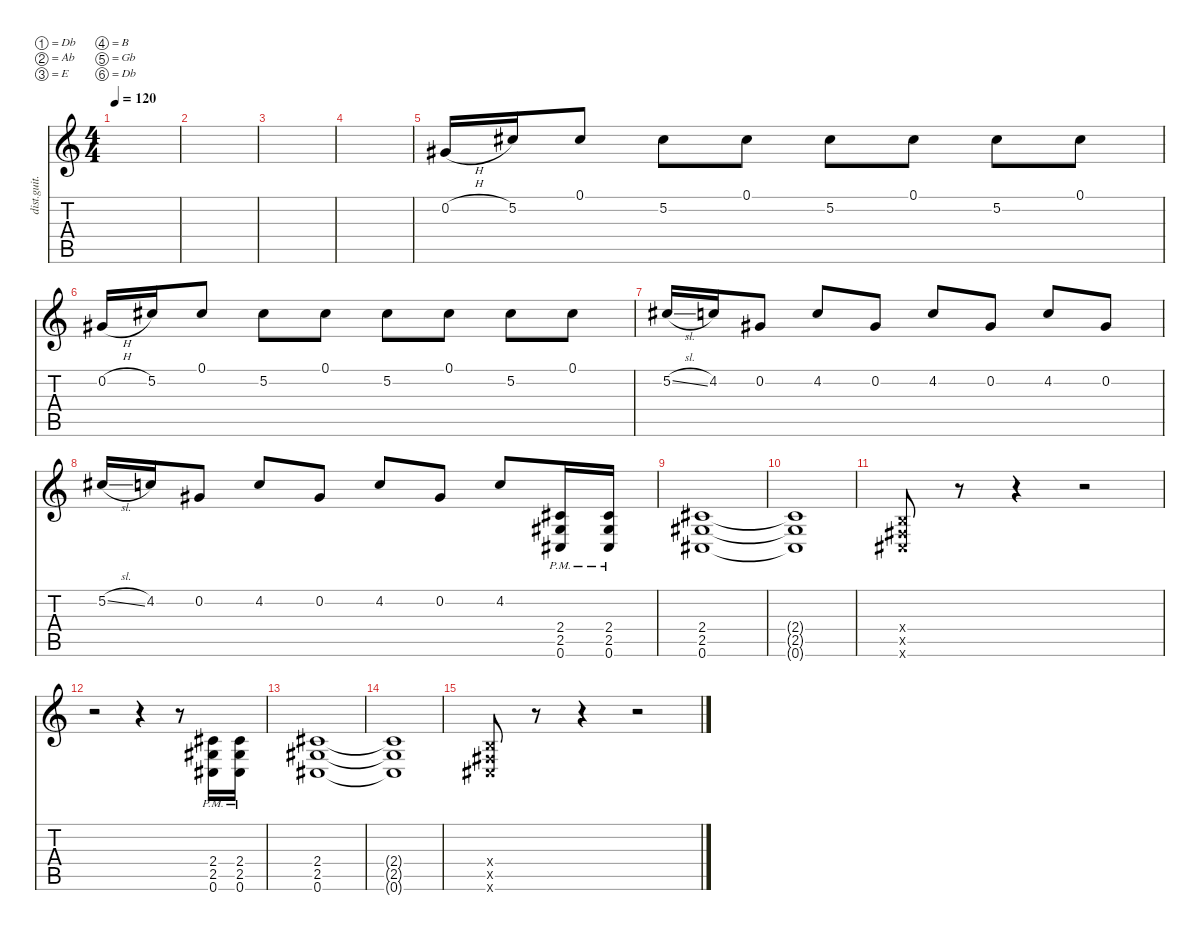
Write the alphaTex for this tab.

\defaultSystemsLayout 4
\hideDynamics
\bracketExtendMode nobrackets
\track ("Distortion Guitar" "dist.guit.") {instrument distortionguitar}
\staff {score tabs}
\tuning (Db4 Ab3 E3 B2 Gb2 Db2)
\ts (4 4)
\tempo 120
\clef g2
\ks c
|
|
|
|
0.2{h acc #}.16{beam Up} 5.2{acc #}.16{beam Up} 0.1{acc #}.8{beam Up} 5.2{acc #}.8{beam Down} 0.1{acc #}.8{beam Down} 5.2{acc #}.8{beam Down} 0.1{acc #}.8{beam Down} 5.2{acc #}.8{beam Down} 0.1{acc #}.8{beam Down} |
0.2{h acc #}.16{beam Up} 5.2{acc #}.16{beam Up} 0.1{acc #}.8{beam Up} 5.2{acc #}.8{beam Down} 0.1{acc #}.8{beam Down} 5.2{acc #}.8{beam Down} 0.1{acc #}.8{beam Down} 5.2{acc #}.8{beam Down} 0.1{acc #}.8{beam Down} |
5.2{sl acc #}.16{beam Up} 4.2.16{beam Up} 0.2{acc #}.8{beam Up} 4.2.8{beam Up} 0.2{acc #}.8{beam Up} 4.2.8{beam Up} 0.2{acc #}.8{beam Up} 4.2.8{beam Up} 0.2{acc #}.8{beam Up} |
5.2{sl acc #}.16{beam Up} 4.2.16{beam Up} 0.2{acc #}.8{beam Up} 4.2.8{beam Up} 0.2{acc #}.8{beam Up} 4.2.8{beam Up} 0.2{acc #}.8{beam Up} 4.2.8{beam Up} (0.6{pm acc #} 2.5{pm acc #} 2.4{pm acc #}).16{beam Up} (2.4{pm acc #} 2.5{pm acc #} 0.6{pm acc #}).16{beam Up} |
(2.4{acc #} 2.5{acc #} 0.6{acc #}).1{beam Up} |
(2.4{t acc #} 2.5{t acc #} 0.6{t acc #}).1{beam Up} |
(0.6{x acc #} 0.5{x acc #} 0.4{x}).8{beam Up} r.8{beam Down} r.4{beam Down} r.2{beam Down} |
r.2{beam Down} r.4{beam Down} r.8{beam Down} (0.6{pm acc #} 2.5{pm acc #} 2.4{pm acc #}).16{beam Up} (2.4{pm acc #} 2.5{pm acc #} 0.6{pm acc #}).16{beam Up} |
(2.4{acc #} 2.5{acc #} 0.6{acc #}).1{beam Up} |
(2.4{t acc #} 2.5{t acc #} 0.6{t acc #}).1{beam Up} |
(0.6{x acc #} 0.5{x acc #} 0.4{x}).8{beam Up} r.8{beam Down} r.4{beam Down} r.2{beam Down}
